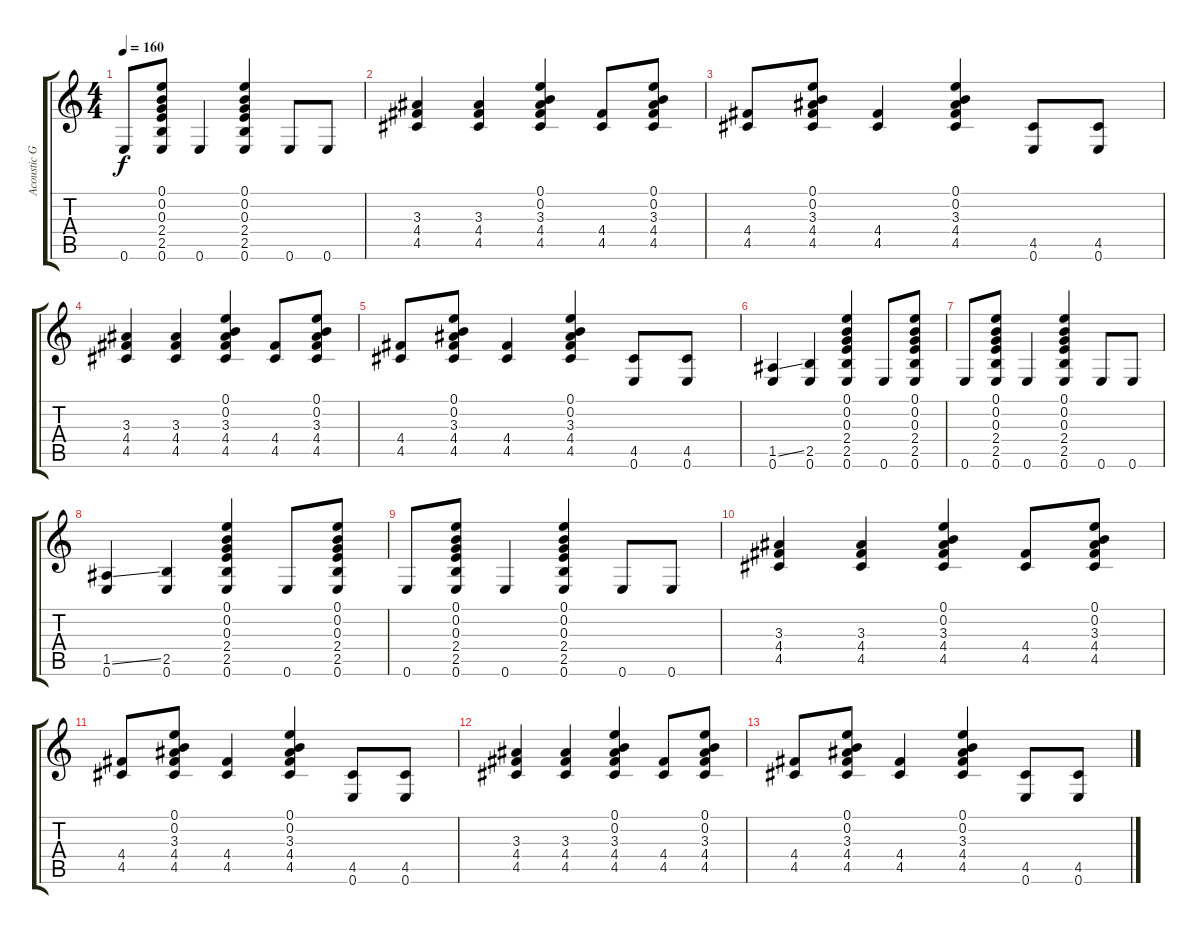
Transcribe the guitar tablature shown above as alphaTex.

\track ("Acoustic Guitar ( Normal tuning )" "Acoustic G") {instrument acousticguitarsteel}
\staff {score tabs}
\tuning (E4 B3 G3 D3 A2 E2) {hide}
\ts (4 4)
\tempo 160
\clef g2
\ks c
0.6.8{dy f} (0.1 0.2 0.3 2.4 2.5 0.6).8 0.6.4 (0.1 0.2 0.3 2.4 2.5 0.6).4 0.6.8 0.6.8 |
(3.3 4.4 4.5).4 (3.3 4.4 4.5).4 (0.1 0.2 3.3 4.4 4.5).4 (4.4 4.5).8 (0.1 0.2 3.3 4.4 4.5).8 |
(4.4 4.5).8 (0.1 0.2 3.3 4.4 4.5).8 (4.4 4.5).4 (0.1 0.2 3.3 4.4 4.5).4 (4.5 0.6).8 (4.5 0.6).8 |
(3.3 4.4 4.5).4 (3.3 4.4 4.5).4 (0.1 0.2 3.3 4.4 4.5).4 (4.4 4.5).8 (0.1 0.2 3.3 4.4 4.5).8 |
(4.4 4.5).8 (0.1 0.2 3.3 4.4 4.5).8 (4.4 4.5).4 (0.1 0.2 3.3 4.4 4.5).4 (4.5 0.6).8 (4.5 0.6).8 |
(1.5{ss} 0.6).4 (2.5 0.6).4 (0.1 0.2 0.3 2.4 2.5 0.6).4 0.6.8 (0.1 0.2 0.3 2.4 2.5 0.6).8 |
0.6.8 (0.1 0.2 0.3 2.4 2.5 0.6).8 0.6.4 (0.1 0.2 0.3 2.4 2.5 0.6).4 0.6.8 0.6.8 |
(1.5{ss} 0.6).4 (2.5 0.6).4 (0.1 0.2 0.3 2.4 2.5 0.6).4 0.6.8 (0.1 0.2 0.3 2.4 2.5 0.6).8 |
0.6.8 (0.1 0.2 0.3 2.4 2.5 0.6).8 0.6.4 (0.1 0.2 0.3 2.4 2.5 0.6).4 0.6.8 0.6.8 |
(3.3 4.4 4.5).4 (3.3 4.4 4.5).4 (0.1 0.2 3.3 4.4 4.5).4 (4.4 4.5).8 (0.1 0.2 3.3 4.4 4.5).8 |
(4.4 4.5).8 (0.1 0.2 3.3 4.4 4.5).8 (4.4 4.5).4 (0.1 0.2 3.3 4.4 4.5).4 (4.5 0.6).8 (4.5 0.6).8 |
(3.3 4.4 4.5).4 (3.3 4.4 4.5).4 (0.1 0.2 3.3 4.4 4.5).4 (4.4 4.5).8 (0.1 0.2 3.3 4.4 4.5).8 |
(4.4 4.5).8 (0.1 0.2 3.3 4.4 4.5).8 (4.4 4.5).4 (0.1 0.2 3.3 4.4 4.5).4 (4.5 0.6).8 (4.5 0.6).8
